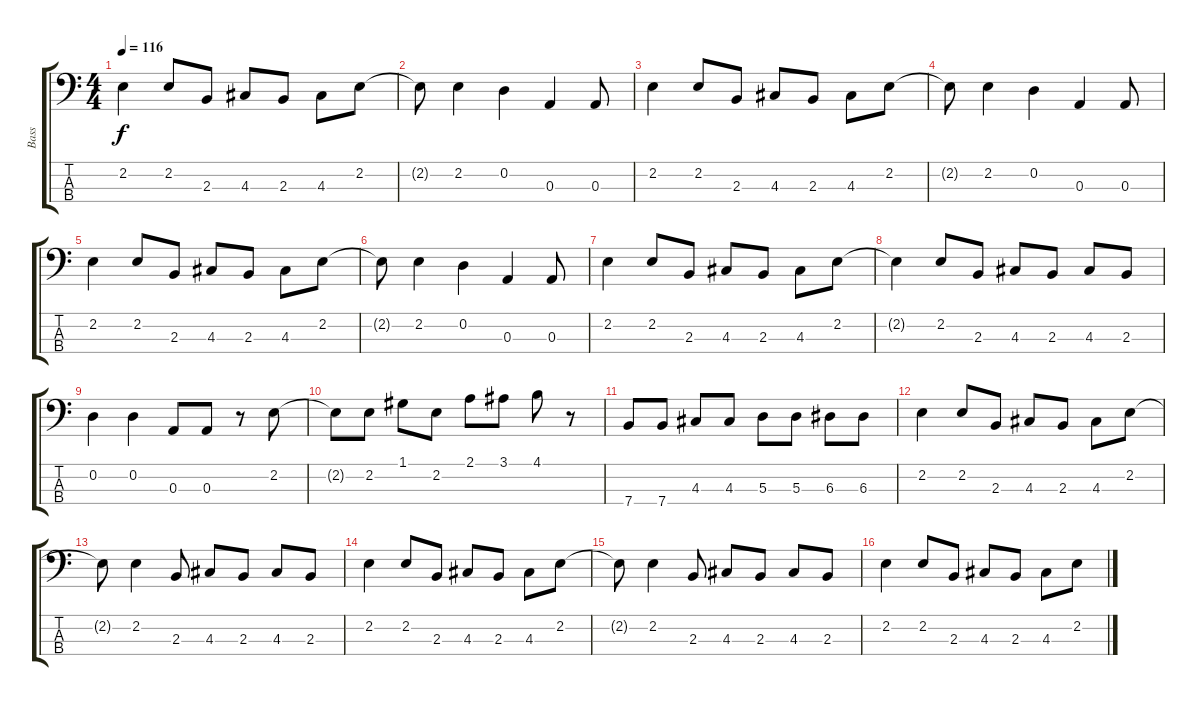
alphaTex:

\track ("Bass" "Bass") {instrument electricbassfinger}
\staff {score tabs}
\tuning (G2 D2 A1 E1) {hide}
\ts (4 4)
\tempo 116
\clef f4
\ks c
2.2.4{dy f} 2.2.8 2.3.8 4.3.8 2.3.8 4.3.8 2.2.8 |
2.2{t}.8 2.2.4 0.2.4 0.3.4 0.3.8 |
2.2.4 2.2.8 2.3.8 4.3.8 2.3.8 4.3.8 2.2.8 |
2.2{t}.8 2.2.4 0.2.4 0.3.4 0.3.8 |
2.2.4 2.2.8 2.3.8 4.3.8 2.3.8 4.3.8 2.2.8 |
2.2{t}.8 2.2.4 0.2.4 0.3.4 0.3.8 |
2.2.4 2.2.8 2.3.8 4.3.8 2.3.8 4.3.8 2.2.8 |
2.2{t}.4 2.2.8 2.3.8 4.3.8 2.3.8 4.3.8 2.3.8 |
0.2.4 0.2.4 0.3.8 0.3.8 r.8 2.2.8 |
2.2{t}.8 2.2.8 1.1.8 2.2.8 2.1.8 3.1.8 4.1.8 r.8 |
7.4.8 7.4.8 4.3.8 4.3.8 5.3.8 5.3.8 6.3.8 6.3.8 |
2.2.4 2.2.8 2.3.8 4.3.8 2.3.8 4.3.8 2.2.8 |
2.2{t}.8 2.2.4 2.3.8 4.3.8 2.3.8 4.3.8 2.3.8 |
2.2.4 2.2.8 2.3.8 4.3.8 2.3.8 4.3.8 2.2.8 |
2.2{t}.8 2.2.4 2.3.8 4.3.8 2.3.8 4.3.8 2.3.8 |
2.2.4 2.2.8 2.3.8 4.3.8 2.3.8 4.3.8 2.2.8
